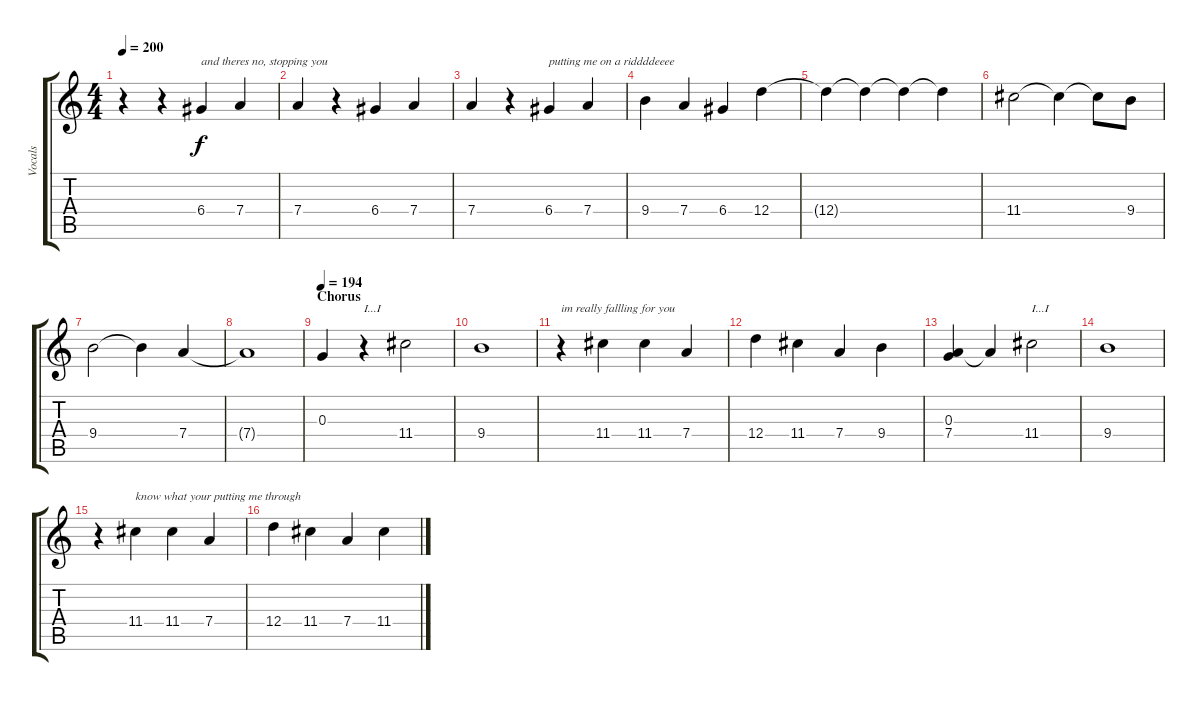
\track ("Vocals" "Vocals") {instrument distortionguitar}
\staff {score tabs}
\tuning (E4 B3 G3 D3 A2 E2) {hide}
\ts (4 4)
\tempo 200
\clef g2
\ks c
r.4{dy f} r.4 6.4.4{txt "and theres no, stopping you"} 7.4.4 |
7.4.4 r.4 6.4.4 7.4.4 |
7.4.4 r.4 6.4.4{txt "putting me on a riddddeeee"} 7.4.4 |
9.4.4 7.4.4 6.4.4 12.4.4 |
12.4{t}.4 12.4{t}.4 12.4{t}.4 12.4{t}.4 |
11.4.2 11.4{t}.4 11.4{t}.8 9.4.8 |
9.4.2 9.4{t}.4 7.4.4 |
7.4{t}.1 |
\section ("" "Chorus")
\tempo 194
0.3.4 r.4{txt "I...I"} 11.4.2 |
9.4.1 |
r.4{txt "im really fallling for you"} 11.4.4 11.4.4 7.4.4 |
12.4.4 11.4.4 7.4.4 9.4.4 |
(0.3 7.4).4 7.4{t}.4 11.4.2{txt "I...I"} |
9.4.1 |
r.4 11.4.4{txt "know what your putting me through"} 11.4.4 7.4.4 |
12.4.4 11.4.4 7.4.4 11.4.4
